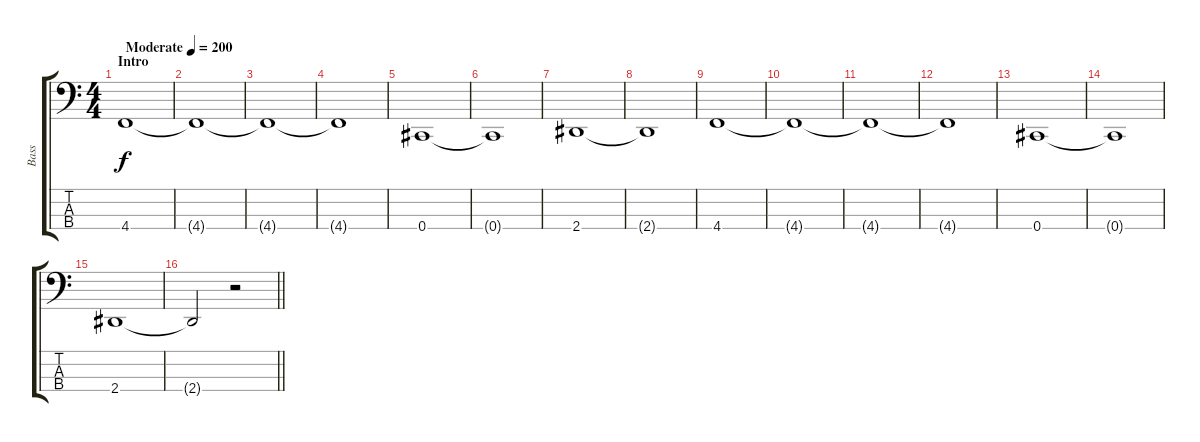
\track ("Bass" "Bass") {instrument electricbasspick}
\staff {score tabs}
\tuning (Gb2 Db2 Ab1 Db1) {hide}
\ts (4 4)
\section ("" "Intro")
\tempo (200 "Moderate")
\clef f4
\ks c
4.4.1{dy f instrument electricbasspick} |
4.4{t}.1 |
4.4{t}.1 |
4.4{t}.1 |
0.4.1 |
0.4{t}.1 |
2.4.1 |
2.4{t}.1 |
4.4.1 |
4.4{t}.1 |
4.4{t}.1 |
4.4{t}.1 |
0.4.1 |
0.4{t}.1 |
2.4.1 |
\barLineRight lightlight
2.4{t}.2 r.2
